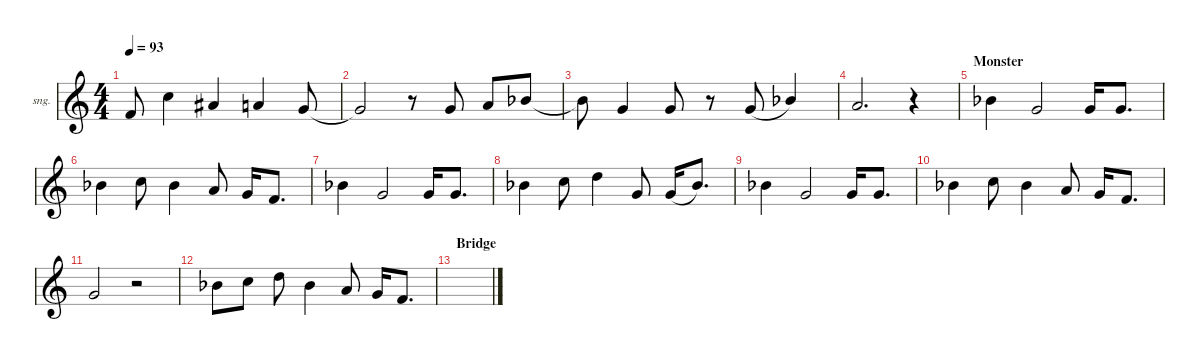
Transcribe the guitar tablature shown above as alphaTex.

\defaultSystemsLayout 2
\hideDynamics
\bracketExtendMode nobrackets
\firstSystemTrackNameOrientation horizontal
\otherSystemsTrackNameOrientation horizontal
\track ("Singer" "sng.") {solo instrument voiceoohs}
\staff {score}
\tuning (E4 B3 G3 D3 A2 E2)
\ts (4 4)
\scale
1.03043
\tempo 93
\accidentals auto
\clef g2
\ottava regular
\simile none
\ks c
10.3.8{dy mf beam Up} 8.1.4{beam Down} 11.2{acc #}.4{beam Up} 5.1.4{beam Up} 3.1.8{beam Up} |
\scale
0.969568 3.1{t}.2{beam Up} r.8{beam Up} 3.1.8{beam Up} 5.1.8{beam Up} 6.1{acc b}.8{beam Up} |
\scale
1.02601 6.1{t acc b}.8{beam Down} 3.1.4{beam Up} 3.1.8{beam Up} r.8{beam Up} 3.1.8{legatoorigin beam Up} 11.2{acc b}.4{beam Up} |
\scale
0.973989 5.1.2{d beam Up} r.4{beam Up} |
\section ("" "Monster")
\scale
1.03043 6.1{acc b}.4{beam Down} 8.2.2{beam Up} 3.1.16{beam Up} 3.1.8{d beam Up} |
\scale
0.969568 6.1{acc b}.4{beam Down} 8.1.8{beam Down} 6.1{acc b}.4{beam Down} 5.1.8{beam Up} 3.1.16{beam Up} 1.1.8{d beam Up} |
\scale
1.03043 6.1{acc b}.4{beam Down} 8.2.2{beam Up} 3.1.16{beam Up} 3.1.8{d beam Up} |
\scale
0.969568 6.1{acc b}.4{beam Down} 8.1.8{beam Down} 15.2.4{beam Down} 8.2.8{beam Up} 3.1.16{legatoorigin beam Up} 11.2{acc b}.8{d beam Up} |
\scale
1.03043 6.1{acc b}.4{beam Down} 8.2.2{beam Up} 3.1.16{beam Up} 3.1.8{d beam Up} |
\scale
0.969568 6.1{acc b}.4{beam Down} 8.1.8{beam Down} 6.1{acc b}.4{beam Down} 5.1.8{beam Up} 3.1.16{beam Up} 1.1.8{d beam Up} |
\scale
1.03043 8.2.2{beam Up} r.2{beam Up} |
\scale
0.969568 6.1{acc b}.8{beam Down} 8.1.8{beam Down} 10.1.8{beam Down} 6.1{acc b}.4{beam Down} 5.1.8{beam Up} 3.1.16{beam Up} 1.1.8{d beam Up} |
\section ("" "Bridge")
\scale
1.03043 |
\scale
0.969568 |
\scale
1.02601 |
\scale
0.973989
